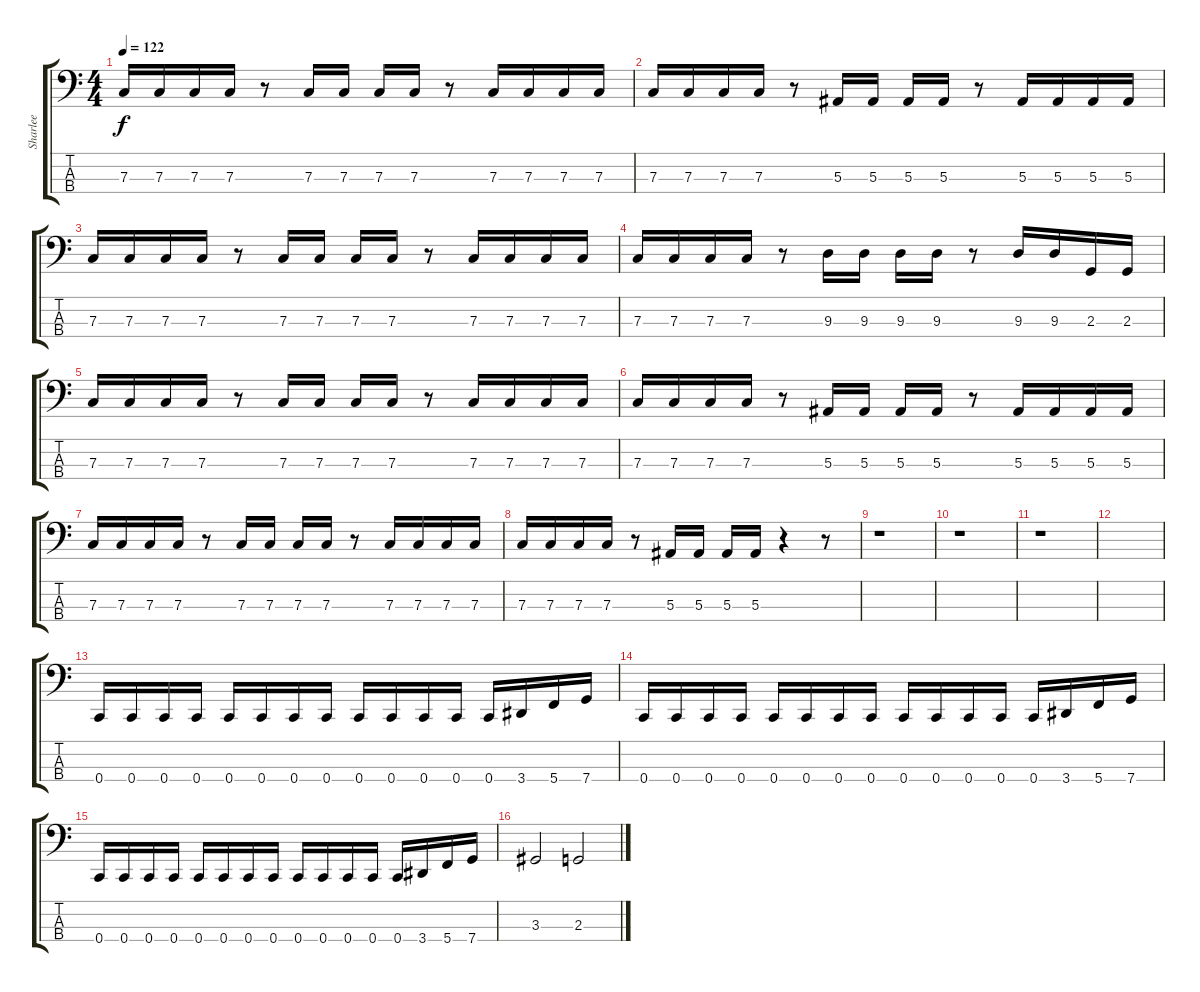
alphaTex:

\track ("Sharlee" "Sharlee") {instrument electricbasspick}
\staff {score tabs}
\tuning (Eb2 Bb1 F1 C1) {hide}
\ts (4 4)
\tempo 122
\clef f4
\ks c
7.3.16{dy f} 7.3.16 7.3.16 7.3.16 r.8 7.3.16 7.3.16 7.3.16 7.3.16 r.8 7.3.16 7.3.16 7.3.16 7.3.16 |
7.3.16 7.3.16 7.3.16 7.3.16 r.8 5.3.16 5.3.16 5.3.16 5.3.16 r.8 5.3.16 5.3.16 5.3.16 5.3.16 |
7.3.16 7.3.16 7.3.16 7.3.16 r.8 7.3.16 7.3.16 7.3.16 7.3.16 r.8 7.3.16 7.3.16 7.3.16 7.3.16 |
7.3.16 7.3.16 7.3.16 7.3.16 r.8 9.3.16 9.3.16 9.3.16 9.3.16 r.8 9.3.16 9.3.16 2.3.16 2.3.16 |
7.3.16 7.3.16 7.3.16 7.3.16 r.8 7.3.16 7.3.16 7.3.16 7.3.16 r.8 7.3.16 7.3.16 7.3.16 7.3.16 |
7.3.16 7.3.16 7.3.16 7.3.16 r.8 5.3.16 5.3.16 5.3.16 5.3.16 r.8 5.3.16 5.3.16 5.3.16 5.3.16 |
7.3.16 7.3.16 7.3.16 7.3.16 r.8 7.3.16 7.3.16 7.3.16 7.3.16 r.8 7.3.16 7.3.16 7.3.16 7.3.16 |
7.3.16 7.3.16 7.3.16 7.3.16 r.8 5.3.16 5.3.16 5.3.16 5.3.16 r.4 r.8 |
r.1 |
r.1 |
r.1 |
|
0.4.16 0.4.16 0.4.16 0.4.16 0.4.16 0.4.16 0.4.16 0.4.16 0.4.16 0.4.16 0.4.16 0.4.16 0.4.16 3.4.16 5.4.16 7.4.16 |
0.4.16 0.4.16 0.4.16 0.4.16 0.4.16 0.4.16 0.4.16 0.4.16 0.4.16 0.4.16 0.4.16 0.4.16 0.4.16 3.4.16 5.4.16 7.4.16 |
0.4.16 0.4.16 0.4.16 0.4.16 0.4.16 0.4.16 0.4.16 0.4.16 0.4.16 0.4.16 0.4.16 0.4.16 0.4.16 3.4.16 5.4.16 7.4.16 |
3.3.2 2.3.2
